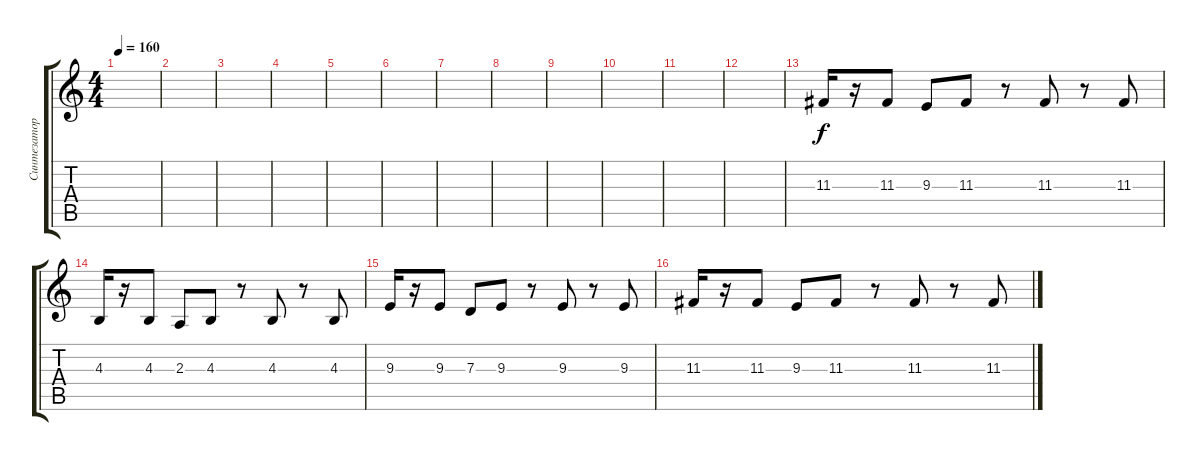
\track ("Синтезатор" "Синтезатор") {instrument synthbrass1}
\staff {score tabs}
\tuning (E4 B3 G3 D3 A2 E2) {hide}
\ts (4 4)
\tempo 160
\clef g2
\ks c
|
|
|
|
|
|
|
|
|
|
|
|
11.3.16 r.16 11.3.8 9.3.8 11.3.8 r.8 11.3.8 r.8 11.3.8 |
4.3.16 r.16 4.3.8 2.3.8 4.3.8 r.8 4.3.8 r.8 4.3.8 |
9.3.16 r.16 9.3.8 7.3.8 9.3.8 r.8 9.3.8 r.8 9.3.8 |
11.3.16 r.16 11.3.8 9.3.8 11.3.8 r.8 11.3.8 r.8 11.3.8
